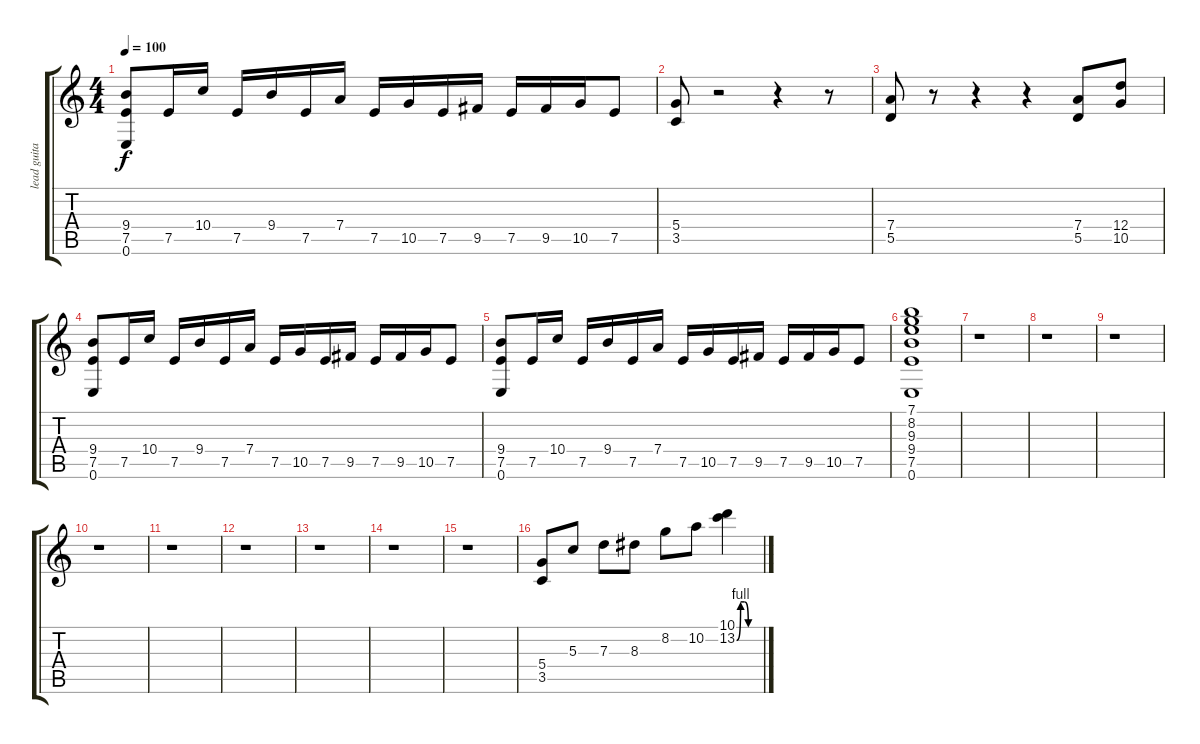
\track ("lead guitar" "lead guita") {instrument distortionguitar bank 6}
\staff {score tabs}
\tuning (E4 B3 G3 D3 A2 E2) {hide}
\ts (4 4)
\tempo 100
\clef g2
\ks c
(9.4 7.5 0.6).8{dy f} 7.5.16 10.4.16 7.5.16 9.4.16 7.5.16 7.4.16 7.5.16 10.5.16 7.5.16 9.5.16 7.5.16 9.5.16 10.5.16 7.5.8 |
(5.4 3.5).8 r.2 r.4 r.8 |
(7.4 5.5).8 r.8 r.4 r.4 (7.4 5.5).8 (12.4 10.5).8 |
(9.4 7.5 0.6).8 7.5.16 10.4.16 7.5.16 9.4.16 7.5.16 7.4.16 7.5.16 10.5.16 7.5.16 9.5.16 7.5.16 9.5.16 10.5.16 7.5.8 |
(9.4 7.5 0.6).8 7.5.16 10.4.16 7.5.16 9.4.16 7.5.16 7.4.16 7.5.16 10.5.16 7.5.16 9.5.16 7.5.16 9.5.16 10.5.16 7.5.8 |
(7.1 8.2 9.3 9.4 7.5 0.6).1 |
r.1 |
r.1 |
r.1 |
r.1 |
r.1 |
r.1 |
r.1 |
r.1 |
r.1 |
(5.4 3.5).8 5.3.8 7.3.8 8.3.8 8.2.8 10.2.8 (10.1 13.2{be (custom 0 0 10 4 20 4 30 0 60 0)}).4
